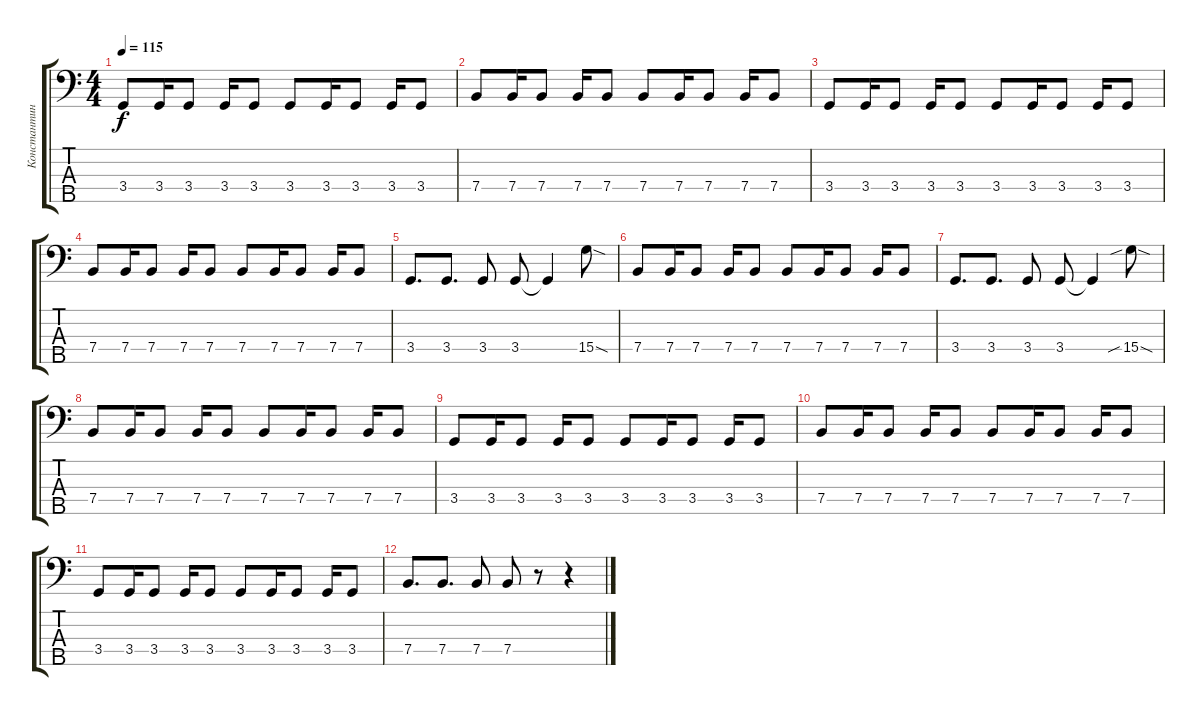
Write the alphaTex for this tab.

\track ("Константин Бекрев" "Константин") {instrument electricbasspick}
\staff {score tabs}
\tuning (G2 D2 A1 E1 B0) {hide}
\ts (4 4)
\tempo 115
\clef f4
\ks c
3.4.8{dy f} 3.4.16 3.4.8 3.4.16 3.4.8 3.4.8 3.4.16 3.4.8 3.4.16 3.4.8 |
7.4.8 7.4.16 7.4.8 7.4.16 7.4.8 7.4.8 7.4.16 7.4.8 7.4.16 7.4.8 |
3.4.8 3.4.16 3.4.8 3.4.16 3.4.8 3.4.8 3.4.16 3.4.8 3.4.16 3.4.8 |
7.4.8 7.4.16 7.4.8 7.4.16 7.4.8 7.4.8 7.4.16 7.4.8 7.4.16 7.4.8 |
3.4.8{d} 3.4.8{d} 3.4.8 3.4.8 3.4{t}.4 15.4{sod}.8 |
7.4.8 7.4.16 7.4.8 7.4.16 7.4.8 7.4.8 7.4.16 7.4.8 7.4.16 7.4.8 |
3.4.8{d} 3.4.8{d} 3.4.8 3.4.8 3.4{t}.4 15.4{sib sod}.8 |
7.4.8 7.4.16 7.4.8 7.4.16 7.4.8 7.4.8 7.4.16 7.4.8 7.4.16 7.4.8 |
3.4.8 3.4.16 3.4.8 3.4.16 3.4.8 3.4.8 3.4.16 3.4.8 3.4.16 3.4.8 |
7.4.8 7.4.16 7.4.8 7.4.16 7.4.8 7.4.8 7.4.16 7.4.8 7.4.16 7.4.8 |
3.4.8 3.4.16 3.4.8 3.4.16 3.4.8 3.4.8 3.4.16 3.4.8 3.4.16 3.4.8 |
7.4.8{d} 7.4.8{d} 7.4.8 7.4.8 r.8 r.4
